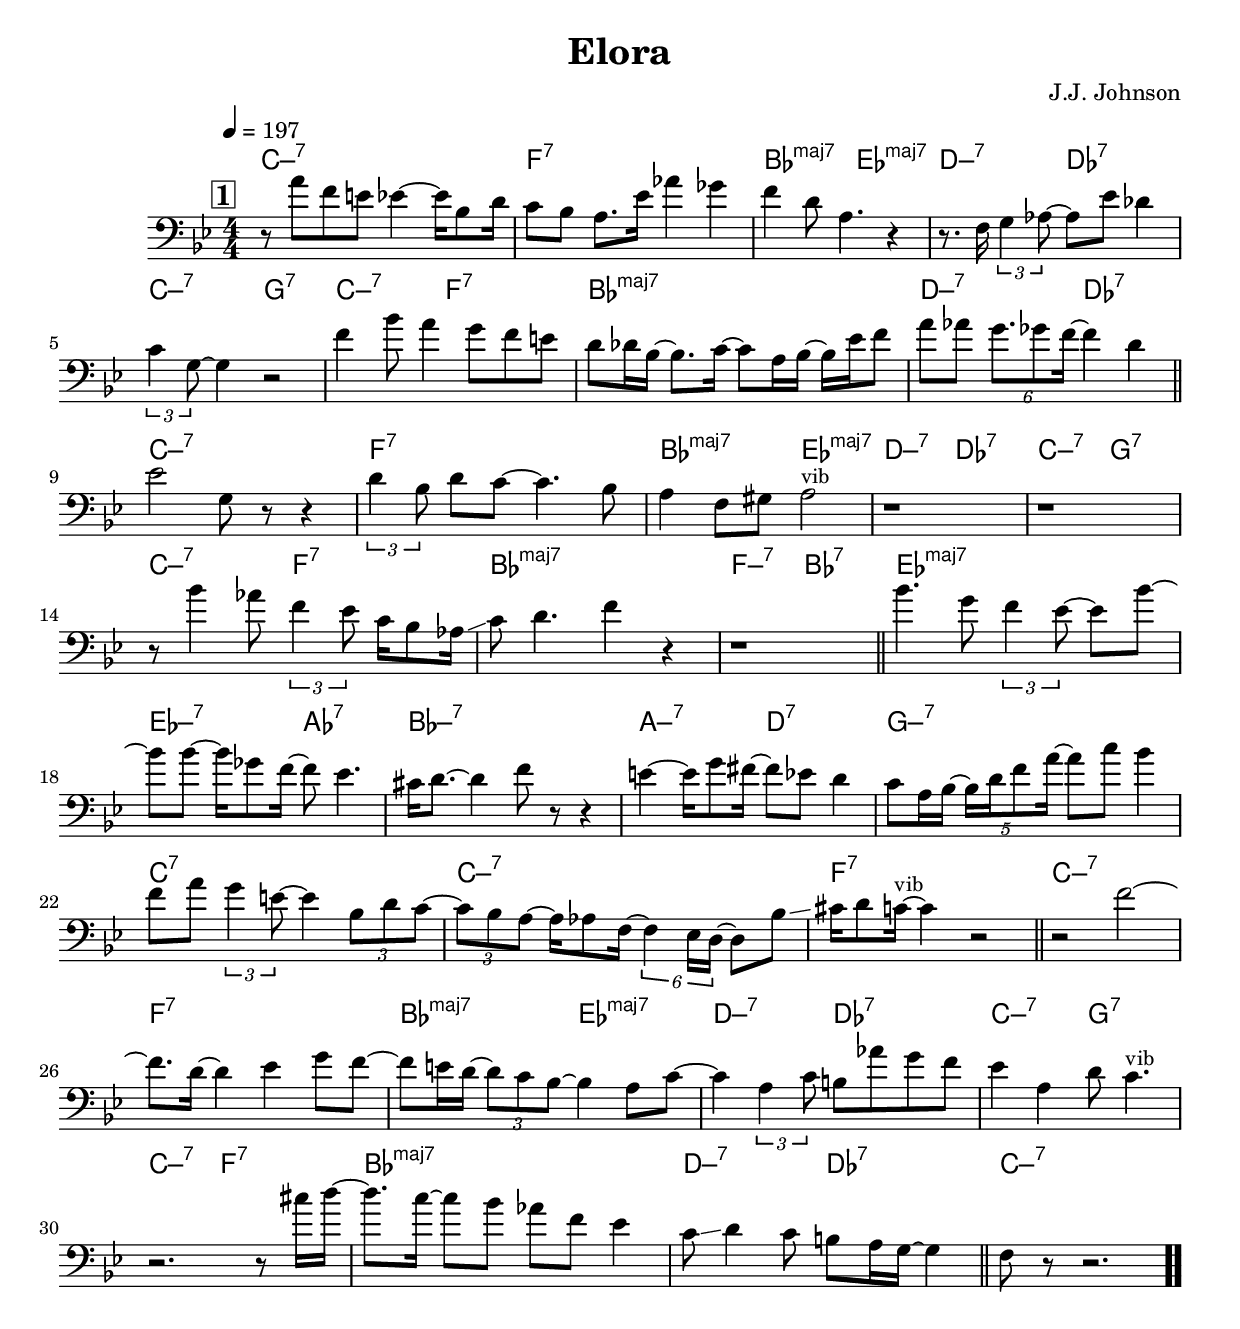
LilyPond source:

\version "2.13.2"

#(ly:set-option 'point-and-click #f)

\header {
  title = "Elora"
  composer = "J.J. Johnson"
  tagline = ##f
}
global =
{
    \override Staff.TimeSignature #'style = #'()
    \time 4/4
    \clef "bass"
    \key bes \major
    \override Rest #'direction = #'0
    \override MultiMeasureRest #'staff-position = #0
}
\score
{
<<
    \transpose c' c'

    \new ChordNames { \chords {
      \set majorSevenSymbol = \markup { "maj7" }
      \set minorChordModifier = \markup { \char ##x2013 }
      
      | c1:min7 | f1:7 | bes2:maj es2:maj | d2:min7 des2:7 | c2:min7 g2:7 | c2:min7 f2:7 | bes1:maj | d2:min7 des2:7 
      | c1:min7 | f1:7 | bes2:maj es2:maj | d2:min7 des2:7 | c2:min7 g2:7 | c2:min7 f2:7 | bes1:maj | f2:min7 bes2:7 
      | es1:maj | es2:min7 aes2:7 | bes1:min7 | a2:min7 d2:7 | g1:min7 | c1:7 | c1:min7 | f1:7 
      | c1:min7 | f1:7 | bes2:maj es2:maj | d2:min7 des2:7 | c2:min7 g2:7 | c2:min7 f2:7 | bes1:maj | d2:min7 des2:7 
      | c1:min7|
      }
      }

    \new Staff
    <<
    \transpose c' c'

    {
      \global
  		%\override Score.MetronomeMark #'transparent = ##t
  		%\override Score.MetronomeMark #'stencil = ##f
  		
  		\override HorizontalBracket #'direction = #UP
  		\override HorizontalBracket #'bracket-flare = #'(0 . 0)
  		
  		\override TextSpanner #'dash-fraction = #1.0
  		\override TextSpanner #'bound-details #'left #'text = \markup{ \concat{\draw-line #'(0 . -1.0) \draw-line #'(1.0 . 0) }}
  		\override TextSpanner #'bound-details #'right #'text = \markup{ \concat{ \draw-line #'(1.0 . 0) \draw-line #'(0 . -1.0) }}
          \set Score.markFormatter = #format-mark-box-numbers


      \tempo 4 = 197
      \set Score.currentBarNumber = #1
     
      \bar "||" \mark \default r8 a'8 f'8 e'8 es'4~ es'16 bes8 d'16 
      | c'8 bes8 a8. es'16 aes'4 ges'4 
      | f'4 d'8 a4. r4 
      | r8. f16 \tuplet 3/2 {g4 aes8~} aes8 es'8 des'4 
      | \tuplet 3/2 {c'4 g8~} g4 r2 
      | f'4 bes'8 a'4 g'8 f'8 e'8 
      | d'8 des'16 bes16~ bes8. c'16~ c'8 a16 bes16~ bes16 es'16 f'8 
      | a'8 aes'8 \tuplet 6/4 {g'8. ges'8 f'16~} f'4 d'4 
      \bar "||" es'2 g8 r8 r4 
      | \tuplet 3/2 {d'4 bes8} d'8 c'8~ c'4. bes8 
      | a4 f8 gis8 a2^\markup{\left-align \small vib} 
      | r1 
      | r1 
      | r8 bes'4 aes'8 \tuplet 3/2 {f'4 es'8} c'16 bes8 aes16\glissando  
      | c'8 d'4. f'4 r4 
      | r1 
      \bar "||" bes'4. g'8 \tuplet 3/2 {f'4 es'8~} es'8 bes'8~ 
      | bes'8 bes'8~ bes'16 ges'8 f'16~ f'8 es'4. 
      | cis'16 d'8.~ d'4 f'8 r8 r4 
      | e'4~ e'16 g'8 fis'16~ fis'8 es'8 d'4 
      | c'8 a16 bes16~ \tuplet 5/4 {bes16 d'16 f'8 a'16~} a'8 c''8 bes'4 
      | f'8 a'8 \tuplet 3/2 {g'4 e'8~} e'4 \tuplet 3/2 {bes8 d'8 c'8~} 
      | \tuplet 3/2 {c'8 bes8 a8~} a16 aes8 f16~ \tuplet 6/4 {f4 es16 d16~} d8 bes8\glissando  
      | cis'16 d'8 c'16~^\markup{\left-align \small vib} c'4 r2 
      \bar "||" r2 f'2~ 
      | f'8. d'16~ d'4 es'4 g'8 f'8~ 
      | f'8 e'16 d'16~ \tuplet 3/2 {d'8 c'8 bes8~} bes4 a8 c'8~ 
      | c'4 \tuplet 3/2 {a4 c'8} b8 aes'8 g'8 f'8 
      | es'4 a4 d'8 c'4.^\markup{\left-align \small vib} 
      | r2. r8 cis''16 d''16~ 
      | d''8. c''16~ c''8 bes'8 aes'8 f'8 es'4 
      | c'8\glissando  d'4 c'8 b8 a16 g16~ g4 
      \bar "||" f8 r8 r2.\bar  ".."
    }
    >>
>>    
}
